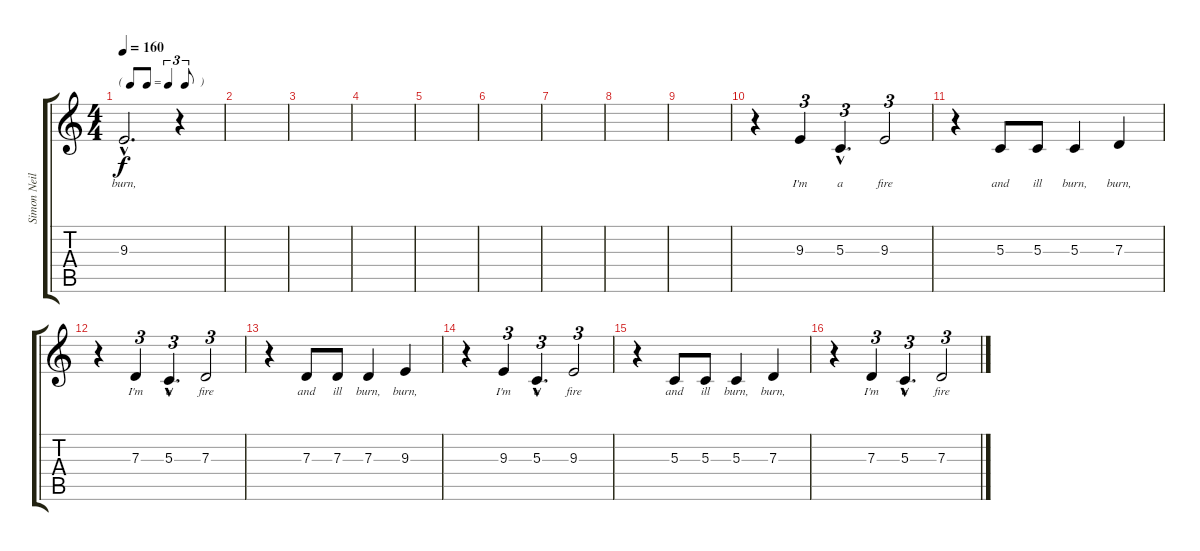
\track ("Simon Neil" "Simon Neil") {instrument altosax}
\staff {score tabs}
\tuning (E4 B3 G3 D3 A2 E2) {hide}
\ts (4 4)
\tf triplet8th
\tempo 160
\clef g2
\ks c
9.3{hac t}.2{d lyrics (0 "burn,") lyrics (1 "") lyrics (2 "") lyrics (3 "") lyrics (4 "") dy f} r.4 |
|
|
|
|
|
|
|
|
r.4 9.3.4{tu (3 2) lyrics (0 "I'm") lyrics (1 "") lyrics (2 "") lyrics (3 "") lyrics (4 "")} 5.3{hac}.4{d tu (3 2) lyrics (0 "a") lyrics (1 "") lyrics (2 "") lyrics (3 "") lyrics (4 "")} 9.3.2{tu (3 2) lyrics (0 "fire") lyrics (1 "") lyrics (2 "") lyrics (3 "") lyrics (4 "")} |
r.4 5.3.8{lyrics (0 "and") lyrics (1 "") lyrics (2 "") lyrics (3 "") lyrics (4 "")} 5.3.8{lyrics (0 "ill") lyrics (1 "") lyrics (2 "") lyrics (3 "") lyrics (4 "")} 5.3.4{lyrics (0 "burn,") lyrics (1 "") lyrics (2 "") lyrics (3 "") lyrics (4 "")} 7.3.4{lyrics (0 "burn,") lyrics (1 "") lyrics (2 "") lyrics (3 "") lyrics (4 "")} |
r.4 7.3.4{tu (3 2) lyrics (0 "I'm") lyrics (1 "") lyrics (2 "") lyrics (3 "") lyrics (4 "")} 5.3{hac}.4{d tu (3 2) lyrics (0 "a") lyrics (1 "") lyrics (2 "") lyrics (3 "") lyrics (4 "")} 7.3.2{tu (3 2) lyrics (0 "fire") lyrics (1 "") lyrics (2 "") lyrics (3 "") lyrics (4 "")} |
r.4 7.3.8{lyrics (0 "and") lyrics (1 "") lyrics (2 "") lyrics (3 "") lyrics (4 "")} 7.3.8{lyrics (0 "ill") lyrics (1 "") lyrics (2 "") lyrics (3 "") lyrics (4 "")} 7.3.4{lyrics (0 "burn,") lyrics (1 "") lyrics (2 "") lyrics (3 "") lyrics (4 "")} 9.3.4{lyrics (0 "burn,") lyrics (1 "") lyrics (2 "") lyrics (3 "") lyrics (4 "")} |
r.4 9.3.4{tu (3 2) lyrics (0 "I'm") lyrics (1 "") lyrics (2 "") lyrics (3 "") lyrics (4 "")} 5.3{hac}.4{d tu (3 2) lyrics (0 "a") lyrics (1 "") lyrics (2 "") lyrics (3 "") lyrics (4 "")} 9.3.2{tu (3 2) lyrics (0 "fire") lyrics (1 "") lyrics (2 "") lyrics (3 "") lyrics (4 "")} |
r.4 5.3.8{lyrics (0 "and") lyrics (1 "") lyrics (2 "") lyrics (3 "") lyrics (4 "")} 5.3.8{lyrics (0 "ill") lyrics (1 "") lyrics (2 "") lyrics (3 "") lyrics (4 "")} 5.3.4{lyrics (0 "burn,") lyrics (1 "") lyrics (2 "") lyrics (3 "") lyrics (4 "")} 7.3.4{lyrics (0 "burn,") lyrics (1 "") lyrics (2 "") lyrics (3 "") lyrics (4 "")} |
r.4 7.3.4{tu (3 2) lyrics (0 "I'm") lyrics (1 "") lyrics (2 "") lyrics (3 "") lyrics (4 "")} 5.3{hac}.4{d tu (3 2) lyrics (0 "a") lyrics (1 "") lyrics (2 "") lyrics (3 "") lyrics (4 "")} 7.3.2{tu (3 2) lyrics (0 "fire") lyrics (1 "") lyrics (2 "") lyrics (3 "") lyrics (4 "")}
